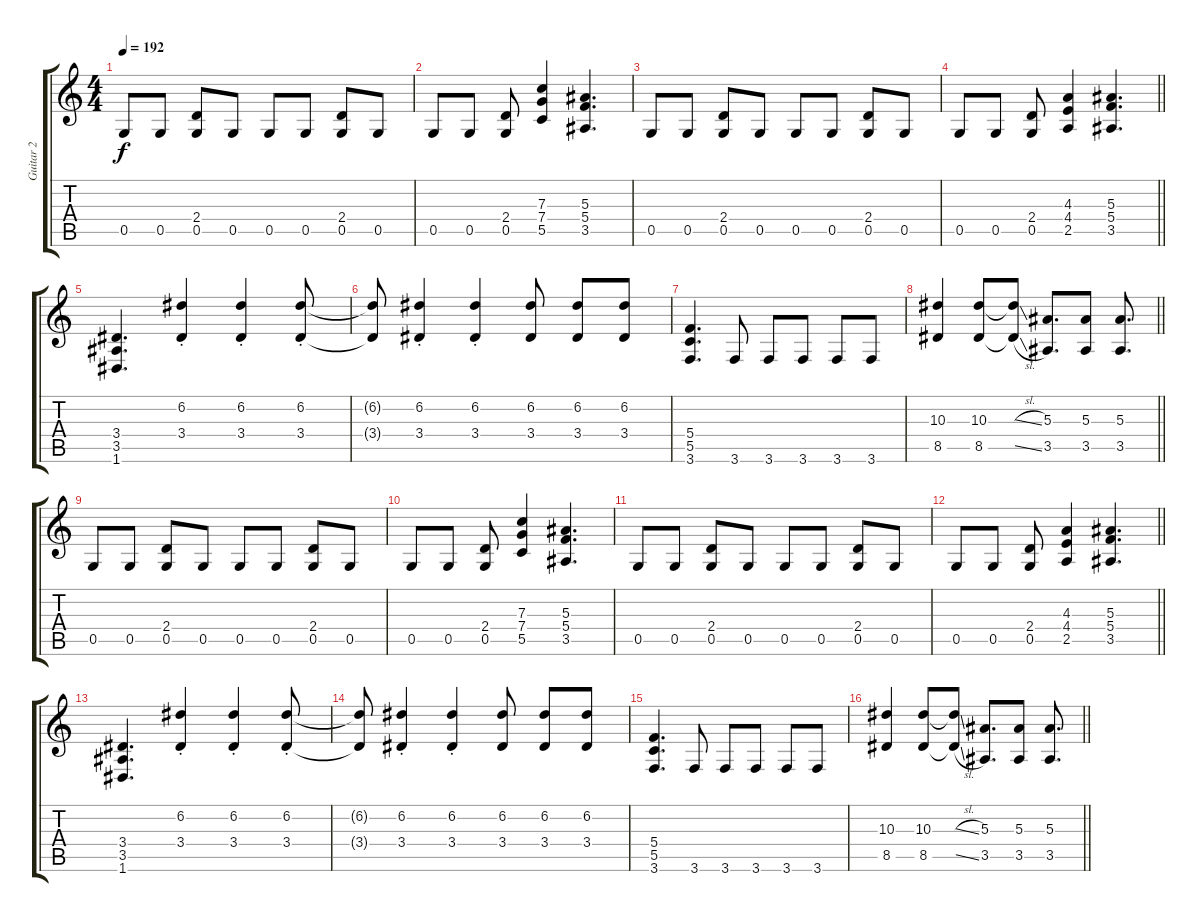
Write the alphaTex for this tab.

\track ("Guitar 2" "Guitar 2") {instrument distortionguitar}
\staff {score tabs}
\tuning (D4 A3 F3 C3 G2 D2) {hide}
\ts (4 4)
\section ("" "")
\tempo 192
\clef g2
\ks c
0.5.8{dy f volume 13} 0.5.8 (2.4 0.5).8 0.5.8 0.5.8 0.5.8 (2.4 0.5).8 0.5.8 |
0.5.8 0.5.8 (2.4 0.5).8 (7.3 7.4 5.5).4 (5.3 5.4 3.5).4{d} |
0.5.8 0.5.8 (2.4 0.5).8 0.5.8 0.5.8 0.5.8 (2.4 0.5).8 0.5.8 |
\barLineRight lightlight
0.5.8 0.5.8 (2.4 0.5).8 (4.3 4.4 2.5).4 (5.3 5.4 3.5).4{d} |
(3.4 3.5 1.6).4{d} (6.2{st} 3.4{st}).4 (6.2{st} 3.4{st}).4 (6.2{st} 3.4{st}).8 |
(6.2{t} 3.4{t}).8 (6.2{st} 3.4{st}).4 (6.2{st} 3.4{st}).4 (6.2 3.4).8 (6.2 3.4).8 (6.2 3.4).8 |
(5.4 5.5 3.6).4{d} 3.6.8 3.6.8 3.6.8 3.6.8 3.6.8 |
\barLineRight lightlight
(10.3 8.5).4 (10.3 8.5).8 (10.3{sl t} 8.5{sl t}).8 (5.3 3.5).8{d} (5.3 3.5).8 (5.3 3.5).8{d} |
0.5.8 0.5.8 (2.4 0.5).8 0.5.8 0.5.8 0.5.8 (2.4 0.5).8 0.5.8 |
0.5.8 0.5.8 (2.4 0.5).8 (7.3 7.4 5.5).4 (5.3 5.4 3.5).4{d} |
0.5.8 0.5.8 (2.4 0.5).8 0.5.8 0.5.8 0.5.8 (2.4 0.5).8 0.5.8 |
\barLineRight lightlight
0.5.8 0.5.8 (2.4 0.5).8 (4.3 4.4 2.5).4 (5.3 5.4 3.5).4{d} |
(3.4 3.5 1.6).4{d} (6.2{st} 3.4{st}).4 (6.2{st} 3.4{st}).4 (6.2{st} 3.4{st}).8 |
(6.2{t} 3.4{t}).8 (6.2{st} 3.4{st}).4 (6.2{st} 3.4{st}).4 (6.2 3.4).8 (6.2 3.4).8 (6.2 3.4).8 |
(5.4 5.5 3.6).4{d} 3.6.8 3.6.8 3.6.8 3.6.8 3.6.8 |
\barLineRight lightlight
(10.3 8.5).4 (10.3 8.5).8 (10.3{sl t} 8.5{sl t}).8 (5.3 3.5).8{d} (5.3 3.5).8 (5.3 3.5).8{d}
